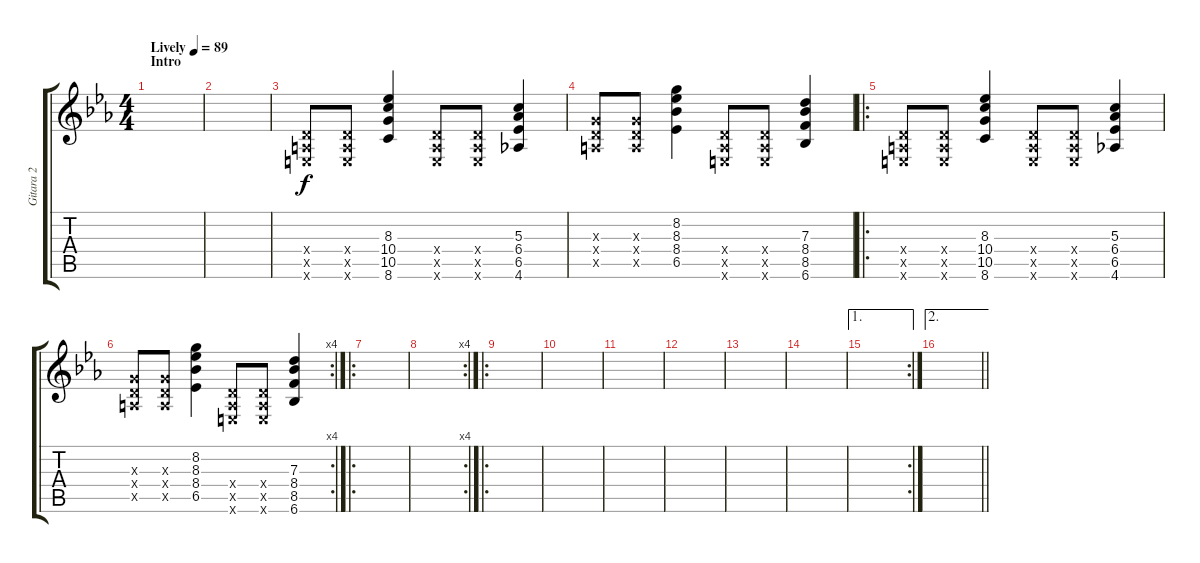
\track ("Gitara 2" "Gitara 2") {instrument overdrivenguitar}
\staff {score tabs}
\tuning (E4 B3 G3 D3 A2 E2) {hide}
\ts (4 4)
\section ("" "Intro")
\tempo (89 "Lively")
\clef g2
\ks cminor
|
|
(0.4{x} 0.5{x} 0.6{x}).8 (0.4{x} 0.5{x} 0.6{x}).8 (8.3 10.4 10.5 8.6).4 (0.4{x} 0.5{x} 0.6{x}).8 (0.4{x} 0.5{x} 0.6{x}).8 (5.3 6.4 6.5 4.6).4 |
(0.3{x} 0.4{x} 0.5{x}).8 (0.3{x} 0.4{x} 0.5{x}).8 (8.2 8.3 8.4 6.5).4 (0.4{x} 0.5{x} 0.6{x}).8 (0.4{x} 0.5{x} 0.6{x}).8 (7.3 8.4 8.5 6.6).4 |
\ro
(0.4{x} 0.5{x} 0.6{x}).8 (0.4{x} 0.5{x} 0.6{x}).8 (8.3 10.4 10.5 8.6).4 (0.4{x} 0.5{x} 0.6{x}).8 (0.4{x} 0.5{x} 0.6{x}).8 (5.3 6.4 6.5 4.6).4 |
\rc 4
(0.3{x} 0.4{x} 0.5{x}).8 (0.3{x} 0.4{x} 0.5{x}).8 (8.2 8.3 8.4 6.5).4 (0.4{x} 0.5{x} 0.6{x}).8 (0.4{x} 0.5{x} 0.6{x}).8 (7.3 8.4 8.5 6.6).4 |
\ro
|
\rc 4
|
\ro
|
|
|
|
|
|
\ae 1
\rc 2
|
\ae 2
\barLineRight lightlight
